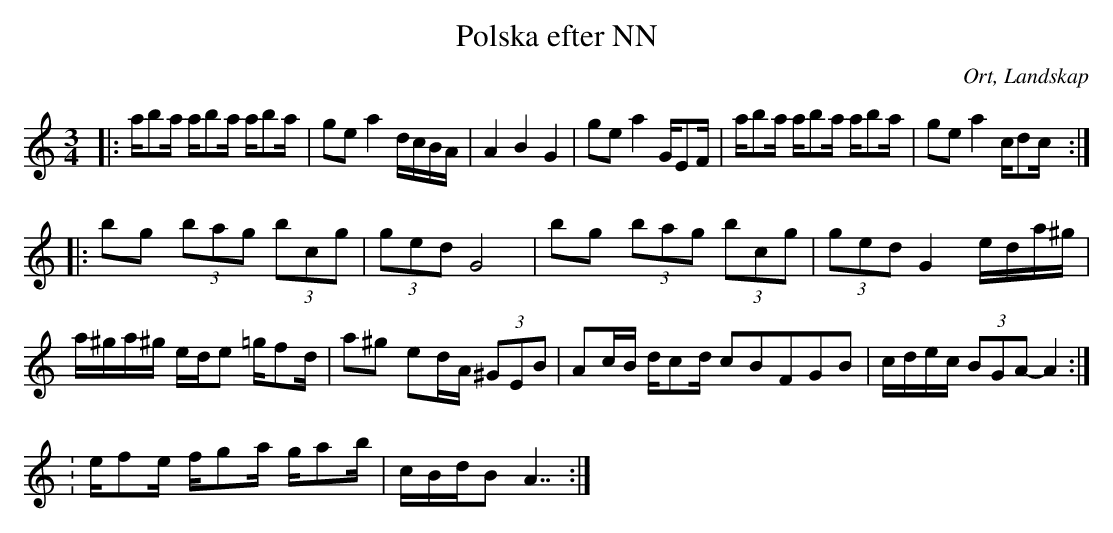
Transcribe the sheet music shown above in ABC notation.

X:1
T:Polska efter NN
O:Ort, Landskap
M:3/4
L:1/8
K:C
|: a/ba/ a/ba/ a/ba/ | ge a2 d/c/B/A/| A2 B2 G2 | ge a2 G/EF/| a/ba/ a/ba/ a/ba/|ge a2 c/dc/:|
|:bg (3bag (3bcg| (3ged G4 |bg (3bag (3bcg| (3ged G2 e/d/a/^g/| a/^g/a/^g/ e/d/e =g/fd/ |a^g ed/A/ (3^GEB| Ac/B/ d/cd/ c2/5B2/5F2/5G2/5B2/5|  c/d/e/c/ (3BGA-A2 :|
:e/fe/ f/ga/ g/ab/ | c/B/d/B A7/2:|
